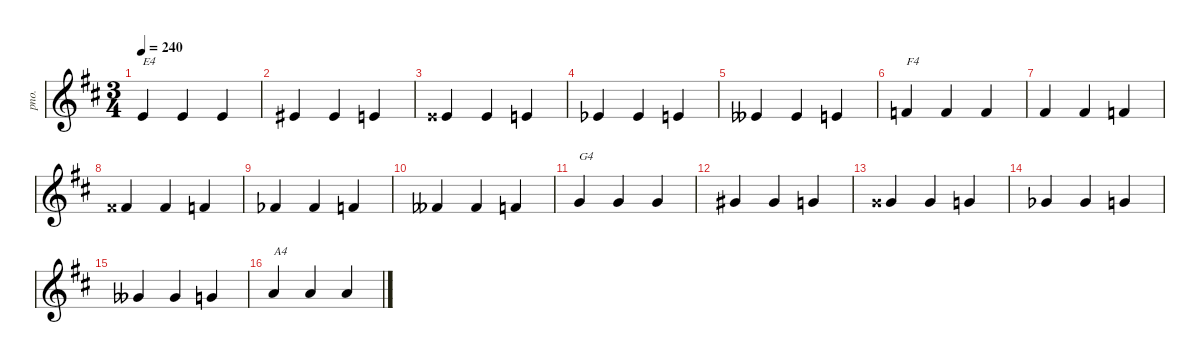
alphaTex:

\defaultSystemsLayout 4
\hideDynamics
\bracketExtendMode nobrackets
\track ("Acoustic Piano" "pno.") {instrument acousticgrandpiano}
\staff {score}
\tuning (E4 B3 G3 D3 A2 E2)
\ts (3 4)
\tempo 240
\clef g2
\ks d
5.2{acc forcenatural}.4{txt "E4" dy mf beam Up} 5.2{acc forcenatural}.4{beam Up} 5.2{acc forcenatural}.4{beam Up} |
6.2{acc #}.4{beam Up} 6.2{acc #}.4{beam Up} 5.2{acc forcenatural}.4{beam Up} |
7.2{acc x}.4{beam Up} 7.2{acc x}.4{beam Up} 5.2{acc forcenatural}.4{beam Up} |
4.2{acc b}.4{beam Up} 4.2{acc b}.4{beam Up} 5.2{acc forcenatural}.4{beam Up} |
3.2{acc bb}.4{beam Up} 3.2{acc bb}.4{beam Up} 5.2{acc forcenatural}.4{beam Up} |
6.2{acc forcenatural}.4{txt "F4" beam Up} 6.2{acc forcenatural}.4{beam Up} 6.2{acc forcenatural}.4{beam Up} |
7.2{acc #}.4{beam Up} 7.2{acc #}.4{beam Up} 6.2{acc forcenatural}.4{beam Up} |
8.2{acc x}.4{beam Up} 8.2{acc x}.4{beam Up} 6.2{acc forcenatural}.4{beam Up} |
5.2{acc b}.4{beam Up} 5.2{acc b}.4{beam Up} 6.2{acc forcenatural}.4{beam Up} |
4.2{acc bb}.4{beam Up} 4.2{acc bb}.4{beam Up} 6.2{acc forcenatural}.4{beam Up} |
8.2{acc forcenatural}.4{txt "G4" beam Up} 8.2{acc forcenatural}.4{beam Up} 8.2{acc forcenatural}.4{beam Up} |
9.2{acc #}.4{beam Up} 9.2{acc #}.4{beam Up} 8.2{acc forcenatural}.4{beam Up} |
10.2{acc x}.4{beam Up} 10.2{acc x}.4{beam Up} 8.2{acc forcenatural}.4{beam Up} |
7.2{acc b}.4{beam Up} 7.2{acc b}.4{beam Up} 8.2{acc forcenatural}.4{beam Up} |
6.2{acc bb}.4{beam Up} 6.2{acc bb}.4{beam Up} 8.2{acc forcenatural}.4{beam Up} |
10.2{acc forcenatural}.4{txt "A4" beam Up} 10.2{acc forcenatural}.4{beam Up} 10.2{acc forcenatural}.4{beam Up}
